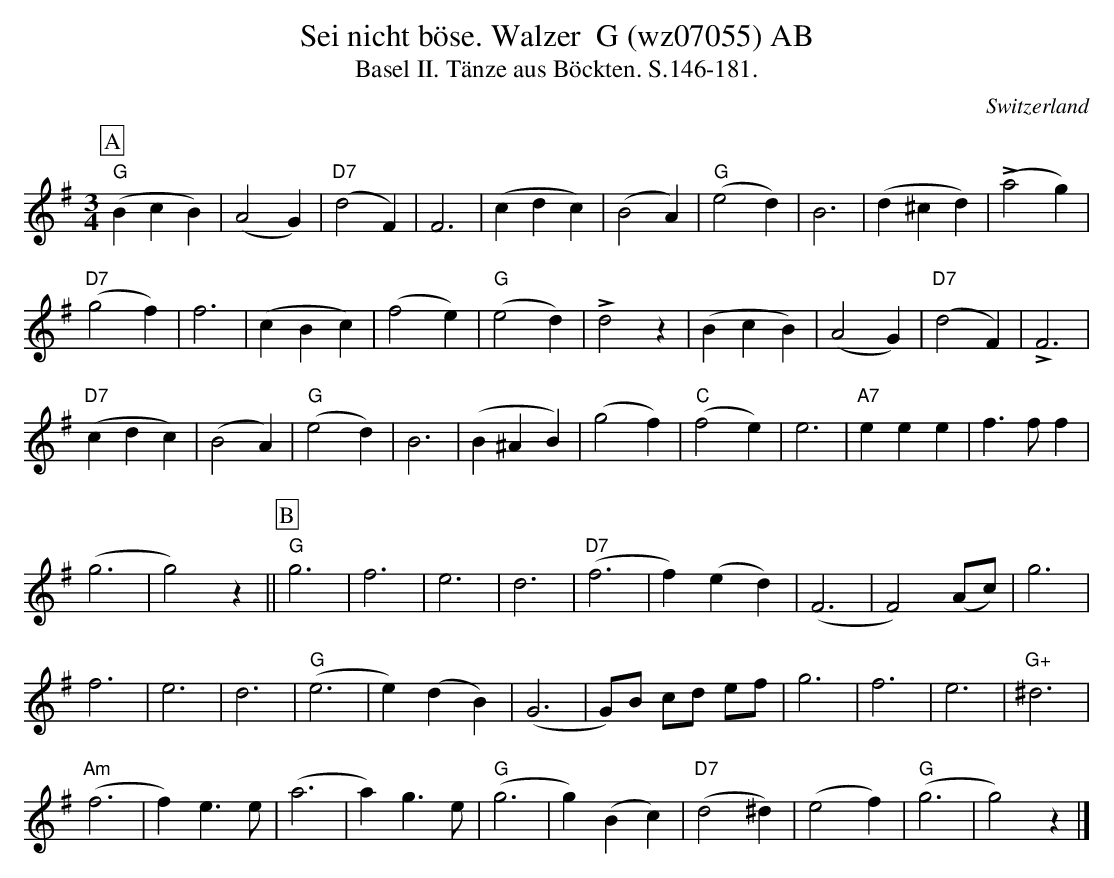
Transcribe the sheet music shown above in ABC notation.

X:1
T:Sei nicht böse. Walzer  G (wz07055) AB
T: Basel II. Tänze aus Böckten. S.146-181.
M:3/4
L:1/4
O:Switzerland
K:G major
[P:A] ("G"BcB) | (A2G) | ("D7"d2F) | F3 | (cdc) | (B2A) | ("G"e2d) | B3 | (d^cd) | (!>!a2g) |
("D7"g2f) | f3 | (cBc) | (f2e) | ("G"e2d) | !>!d2z | (BcB) | (A2G) | ("D7"d2F) | !>!F3 |
("D7"cdc) | (B2A) | ("G"e2d) | B3 | (B^AB) | (g2f) | ("C"f2e) | e3 | "A7"eee | f>ff |
(g3 | g2)z || [P:B]"G"g3 | f3 | e3 | d3 | ("D7"f3 | f)(ed) | (F3 | F2)(A/c/) | g3 |
f3 | e3 | d3 | ("G"e3 | e) (dB) | (G3 | G/)B/ c/d/ e/f/ | g3 | f3 | e3 | "G+"^d3 |
("Am"f3 | f)e>e | (a3 | a)g>e | ("G"g3 | g)(Bc) | ("D7"d2^d) | (e2f) | ("G"g3 | g2)z |]
W:
